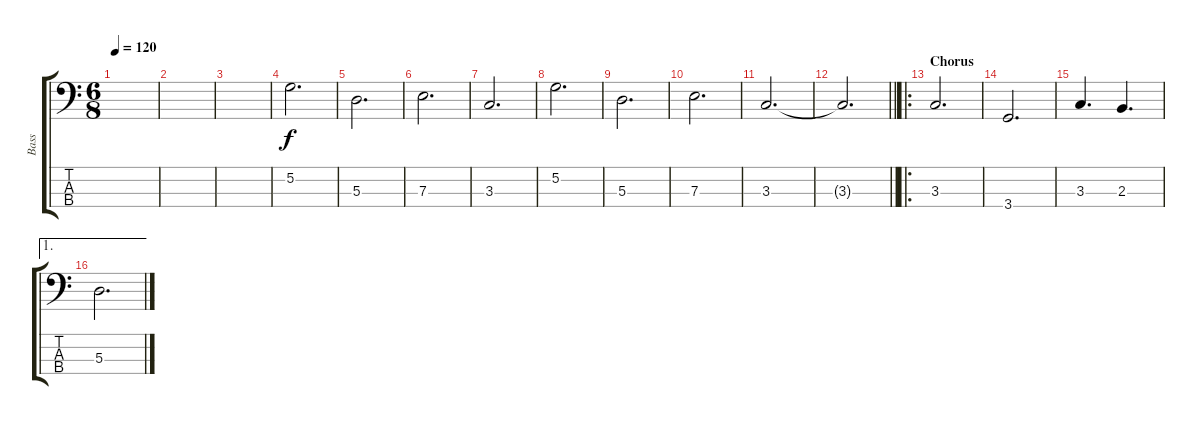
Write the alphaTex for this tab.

\track ("Bass" "Bass") {instrument fretlessbass}
\staff {score tabs}
\tuning (G2 D2 A1 E1) {hide}
\ts (6 8)
\tempo 120
\clef f4
\ks c
|
|
|
5.2.2{d} |
5.3.2{d} |
7.3.2{d} |
3.3.2{d} |
5.2.2{d} |
5.3.2{d} |
7.3.2{d} |
3.3.2{d} |
\barLineRight lightlight
3.3{t}.2{d} |
\ro
\section ("" "Chorus")
3.3.2{d} |
3.4.2{d} |
3.3.4{d} 2.3.4{d} |
\ae 1
5.3.2{d}
